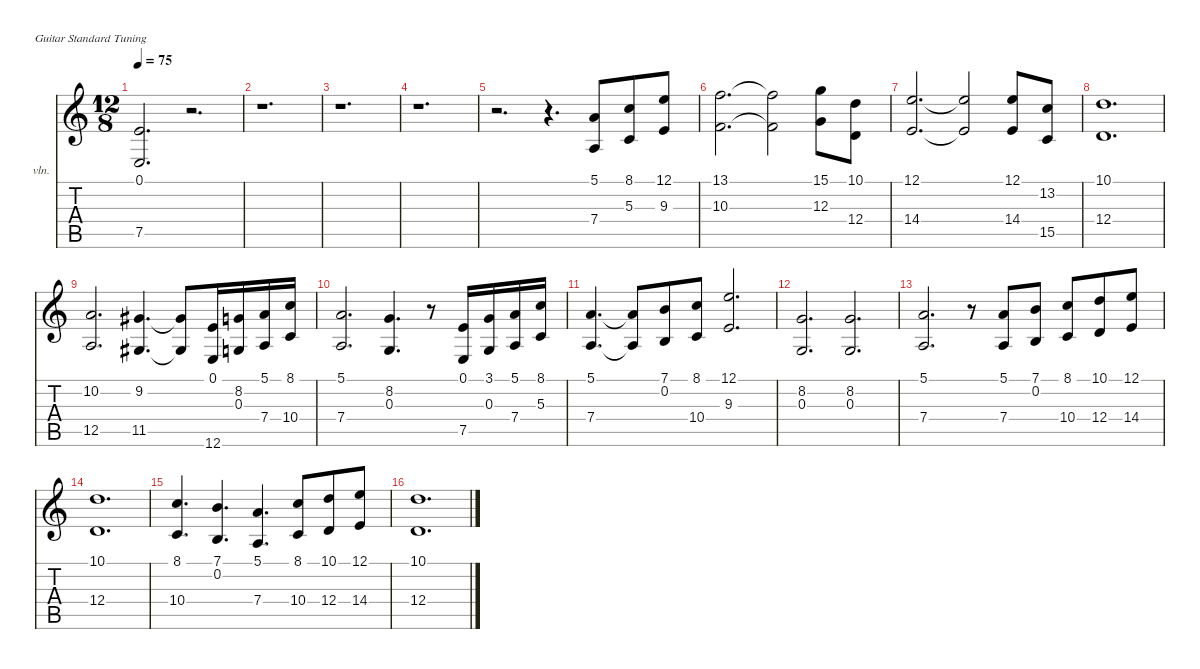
\defaultSystemsLayout 4
\hideDynamics
\bracketExtendMode nobrackets
\firstSystemTrackNameOrientation horizontal
\otherSystemsTrackNameOrientation horizontal
\track ("Keyboard 2" "vln.") {instrument stringensemble1}
\staff {score tabs}
\tuning (E4 B3 G3 D3 A2 E2)
\ts (12 8)
\tempo 75
\clef g2
\ks c
(0.1 7.5).2{d dy mp beam Up} r.2{d beam Up} |
r.1{d beam Down} |
r.1{d beam Down} |
r.1{d beam Down} |
r.2{d beam Down} r.4{d beam Down} (5.1 7.4).8{beam Up} (8.1 5.3).8{beam Up} (12.1 9.3).8{beam Up} |
(13.1 10.3).2{d beam Down} (13.1{t} 10.3{t}).2{dy f beam Down} (15.1 12.3).8{dy mp beam Down} (10.1 12.4).8{beam Down} |
(12.1 14.4).2{d beam Up} (12.1{t} 14.4{t}).2{dy f beam Up} (12.1 14.4).8{dy mp beam Up} (13.2 15.5).8{beam Up} |
(10.1 12.4).1{d beam Up} |
(10.2 12.5).2{d beam Up} (9.2{acc #} 11.5{acc #}).4{d beam Up} (9.2{t acc #} 11.5{t acc #}).8{dy f beam Up} (0.1 12.6).16{dy mp beam Up} (8.2 0.3).16{beam Up} (5.1 7.4).16{beam Up} (8.1 10.4).16{beam Up} |
(5.1 7.4).2{d beam Up} (8.2 0.3).4{d beam Up} r.8{beam Up} (0.1 7.5).16{beam Up} (3.1 0.3).16{beam Up} (5.1 7.4).16{beam Up} (8.1 5.3).16{beam Up} |
(5.1 7.4).4{d beam Up} (5.1{t} 7.4{t}).8{dy f beam Up} (7.1 0.2).8{dy mp beam Up} (8.1 10.4).8{beam Up} (12.1 9.3).2{d beam Up} |
(8.2 0.3).2{d beam Up} (8.2 0.3).2{d beam Up} |
(5.1 7.4).2{d beam Up} r.8{beam Up} (5.1 7.4).8{beam Up} (7.1 0.2).8{beam Up} (8.1 10.4).8{beam Up} (10.1 12.4).8{beam Up} (12.1 14.4).8{beam Up} |
(10.1 12.4).1{d beam Up} |
(8.1 10.4).4{d beam Up} (7.1 0.2).4{d beam Up} (5.1 7.4).4{d beam Up} (8.1 10.4).8{beam Up} (10.1 12.4).8{beam Up} (12.1 14.4).8{beam Up} |
(10.1 12.4).1{d beam Up}
